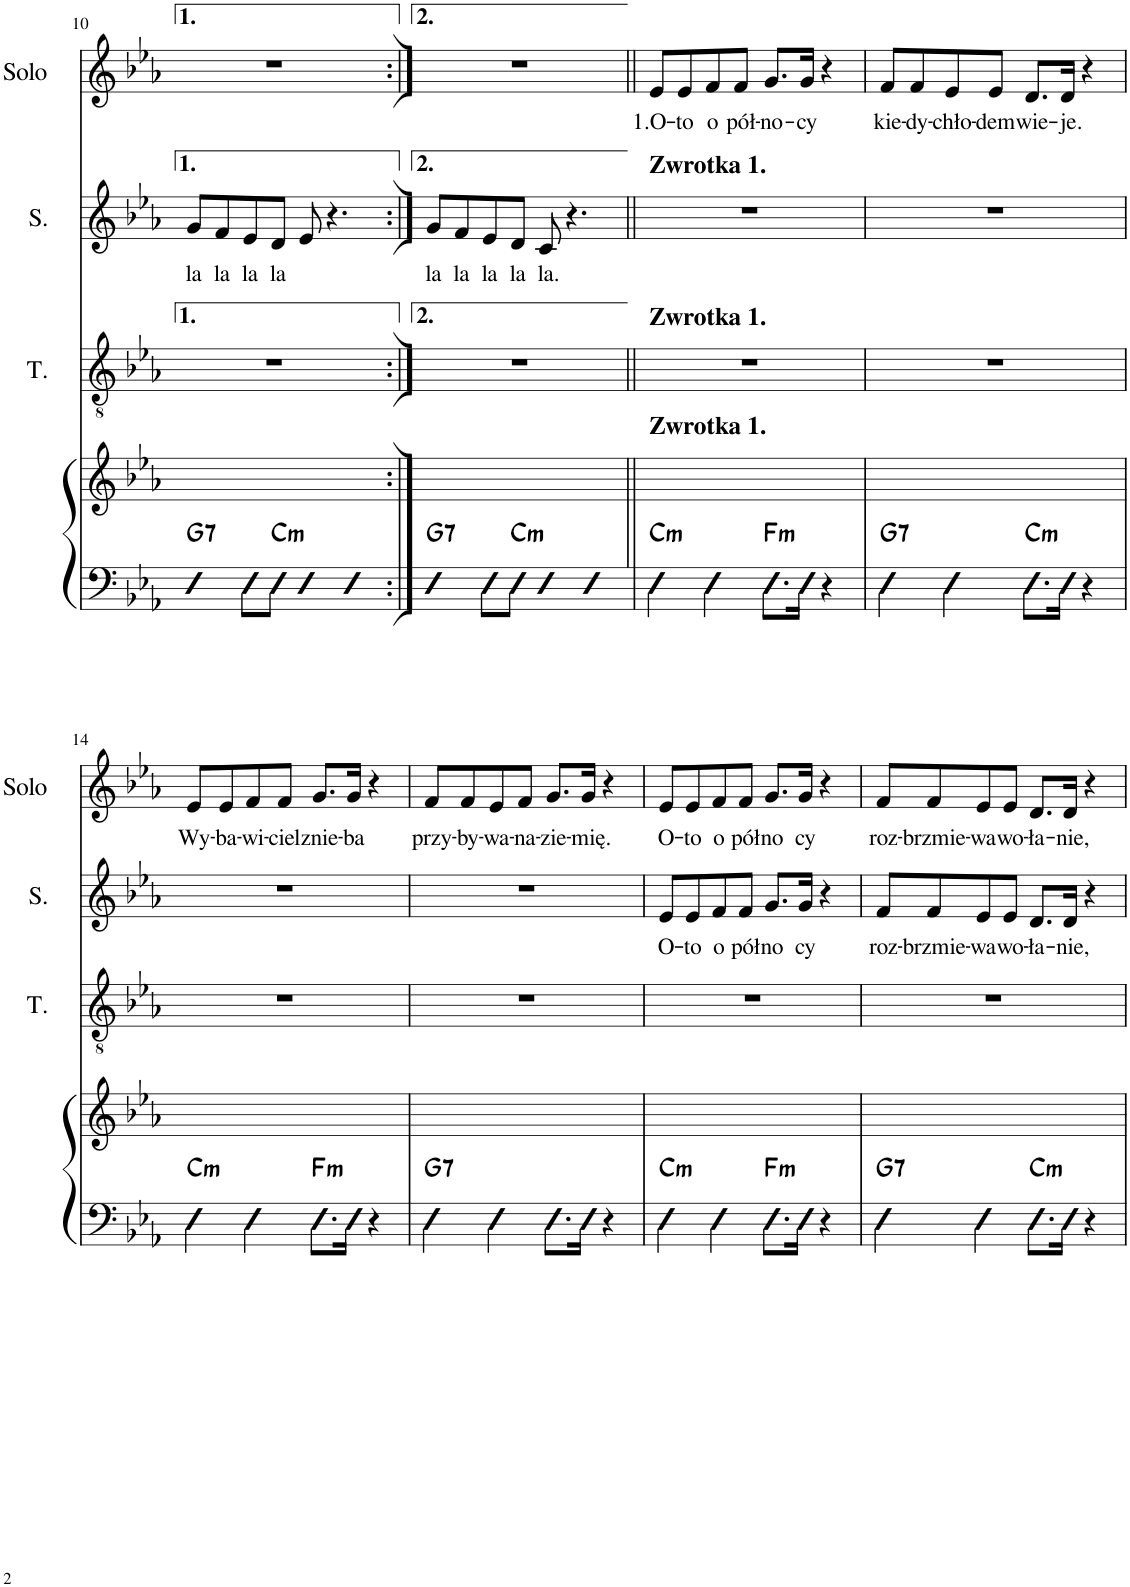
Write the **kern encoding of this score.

**kern	**kern	**harte	**kern	**kern	**text	**kern	**text
*part4	*part4	*part4	*part3	*part2	*part2	*part1	*part1
*staff5	*staff4	*	*staff3	*staff2	*staff2	*staff1	*staff1
*I"Piano	*	*	*I"Tenor	*I"Sopran	*	*I"Solo	*
*I'Pno	*	*	*I'T.	*I'S.	*	*I'Solo	*
!!LO:PB:g=z
*clefF4	*clefG2	*	*clefGv2	*clefG2	*	*clefG2	*
*k[b-e-a-]	*k[b-e-a-]	*	*k[b-e-a-]	*k[b-e-a-]	*	*k[b-e-a-]	*
*M4/4	*M4/4	*	*M4/4	*M4/4	*	*M4/4	*
=10	=10	=10	=10	=10	=10	=10	=10
!	!	!LO:H:kt=7	!	!	!LO:LY:b	!	!
*	*^	*	*	*	*	*	*
4E-	1ryy	4.ryy	G:7	1r	8g/L	la	1r	.
!	!	!	!	!	!	!LO:LY:b	!	!
.	.	.	.	.	8f/	la	.	.
!	!	!	!	!	!	!LO:LY:b	!	!
8E-\L	.	.	.	.	8e-/	la	.	.
!	!	!	!LO:H:kt=m	!	!	!LO:LY:b	!	!
8E-\J	.	2ryy	C:min	.	8d/J	la	.	.
4E-	.	.	.	.	8e-/	.	.	.
.	.	.	.	.	4.r	.	.	.
4E-	.	.	.	.	.	.	.	.
.	.	8ryy	.	.	.	.	.	.
=11:|!	=11:|!	=11:|!	=11:|!	=11:|!	=11:|!	=11:|!	=11:|!	=11:|!
!	!	!	!LO:H:kt=7	!	!	!LO:LY:b	!	!
4E-	1ryy	4.ryy	G:7	1r	8g/L	la	1r	.
!	!	!	!	!	!	!LO:LY:b	!	!
.	.	.	.	.	8f/	la	.	.
!	!	!	!	!	!	!LO:LY:b	!	!
8E-\L	.	.	.	.	8e-/	la	.	.
!	!	!	!LO:H:kt=m	!	!	!LO:LY:b	!	!
8E-\J	.	2ryy	C:min	.	8d/J	la	.	.
!	!	!	!	!	!	!LO:LY:b	!	!
4E-	.	.	.	.	8c/	la.	.	.
.	.	.	.	.	4.r	.	.	.
4E-	.	.	.	.	.	.	.	.
.	.	8ryy	.	.	.	.	.	.
=12||	=12||	=12||	=12||	=12||	=12||	=12||	=12||	=12||
!	!	!	!	!	!LO:TX:a:B:t=Zwrotka 1.	!	!	!
!	!	!	!	!LO:TX:a:B:t=Zwrotka 1.	!	!	!	!
!	!LO:TX:a:B:t=Zwrotka 1.	!	!	!	!	!	!	!
!	!	!	!LO:H:kt=m	!	!	!	!	!LO:LY:b
4E-\	1ryy	2ryy	C:min	1r	1r	.	8e-/L	1.O-
!	!	!	!	!	!	!	!	!LO:LY:b
.	.	.	.	.	.	.	8e-/	-to
!	!	!	!	!	!	!	!	!LO:LY:b
4E-\	.	.	.	.	.	.	8f/	o
!	!	!	!	!	!	!	!	!LO:LY:b
.	.	.	.	.	.	.	8f/J	pół-
!	!	!	!LO:H:kt=m	!	!	!	!	!LO:LY:b
8.E-\L	.	2ryy	F:min	.	.	.	8.g/L	-no-
!	!	!	!	!	!	!	!	!LO:LY:b
16E-\Jk	.	.	.	.	.	.	16g/Jk	-cy
4r	.	.	.	.	.	.	4r	.
=13	=13	=13	=13	=13	=13	=13	=13	=13
!	!	!	!LO:H:kt=7	!	!	!	!	!LO:LY:b
4E-\	1ryy	2ryy	G:7	1r	1r	.	8f/L	kie-
!	!	!	!	!	!	!	!	!LO:LY:b
.	.	.	.	.	.	.	8f/	-dy-
!	!	!	!	!	!	!	!	!LO:LY:b
4E-\	.	.	.	.	.	.	8e-/	-chło-
!	!	!	!	!	!	!	!	!LO:LY:b
.	.	.	.	.	.	.	8e-/J	-dem
!	!	!	!LO:H:kt=m	!	!	!	!	!LO:LY:b
8.E-\L	.	2ryy	C:min	.	.	.	8.d/L	wie-
!	!	!	!	!	!	!	!	!LO:LY:b
16E-\Jk	.	.	.	.	.	.	16d/Jk	-je.
4r	.	.	.	.	.	.	4r	.
!!LO:LB:g=z
=14	=14	=14	=14	=14	=14	=14	=14	=14
!	!	!	!LO:H:kt=m	!	!	!	!	!LO:LY:b
4E-\	1ryy	2ryy	C:min	1r	1r	.	8e-/L	Wy-
!	!	!	!	!	!	!	!	!LO:LY:b
.	.	.	.	.	.	.	8e-/	-ba-
!	!	!	!	!	!	!	!	!LO:LY:b
4E-\	.	.	.	.	.	.	8f/	-wi-
!	!	!	!	!	!	!	!	!LO:LY:b
.	.	.	.	.	.	.	8f/J	-ciel
!	!	!	!LO:H:kt=m	!	!	!	!	!LO:LY:b
8.E-\L	.	2ryy	F:min	.	.	.	8.g/L	znie-
!	!	!	!	!	!	!	!	!LO:LY:b
16E-\Jk	.	.	.	.	.	.	16g/Jk	-ba
4r	.	.	.	.	.	.	4r	.
=15	=15	=15	=15	=15	=15	=15	=15	=15
!	!	!	!LO:H:kt=7	!	!	!	!	!LO:LY:b
*	*v	*v	*	*	*	*	*	*
4E-\	1ryy	G:7	1r	1r	.	8f/L	przy-
!	!	!	!	!	!	!	!LO:LY:b
.	.	.	.	.	.	8f/	-by-
!	!	!	!	!	!	!	!LO:LY:b
4E-\	.	.	.	.	.	8e-/	-wa-
!	!	!	!	!	!	!	!LO:LY:b
.	.	.	.	.	.	8f/J	-na-
!	!	!	!	!	!	!	!LO:LY:b
8.E-\L	.	.	.	.	.	8.g/L	-zie-
!	!	!	!	!	!	!	!LO:LY:b
16E-\Jk	.	.	.	.	.	16g/Jk	-mię.
4r	.	.	.	.	.	4r	.
=16	=16	=16	=16	=16	=16	=16	=16
!	!	!LO:H:kt=m	!	!	!LO:LY:b	!	!LO:LY:b
*	*^	*	*	*	*	*	*
4E-\	1ryy	2ryy	C:min	1r	8e-/L	O-	8e-/L	O-
!	!	!	!	!	!	!LO:LY:b	!	!LO:LY:b
.	.	.	.	.	8e-/	-to	8e-/	-to
!	!	!	!	!	!	!LO:LY:b	!	!LO:LY:b
4E-\	.	.	.	.	8f/	o	8f/	o
!	!	!	!	!	!	!LO:LY:b	!	!LO:LY:b
.	.	.	.	.	8f/J	pół	8f/J	pół
!	!	!	!LO:H:kt=m	!	!	!LO:LY:b	!	!LO:LY:b
8.E-\L	.	2ryy	F:min	.	8.g/L	no	8.g/L	no
!	!	!	!	!	!	!LO:LY:b	!	!LO:LY:b
16E-\Jk	.	.	.	.	16g/Jk	cy	16g/Jk	cy
4r	.	.	.	.	4r	.	4r	.
=17	=17	=17	=17	=17	=17	=17	=17	=17
!	!	!	!LO:H:kt=7	!	!	!LO:LY:b	!	!LO:LY:b
4E-\	1ryy	2ryy	G:7	1r	8f/L	roz-	8f/L	roz-
!	!	!	!	!	!	!LO:LY:b	!	!LO:LY:b
.	.	.	.	.	8f/	-brzmie-	8f/	-brzmie-
!	!	!	!	!	!	!LO:LY:b	!	!LO:LY:b
4E-\	.	.	.	.	8e-/	-wa	8e-/	-wa
!	!	!	!	!	!	!LO:LY:b	!	!LO:LY:b
.	.	.	.	.	8e-/J	wo-	8e-/J	wo-
!	!	!	!LO:H:kt=m	!	!	!LO:LY:b	!	!LO:LY:b
8.E-\L	.	2ryy	C:min	.	8.d/L	-ła-	8.d/L	-ła-
!	!	!	!	!	!	!LO:LY:b	!	!LO:LY:b
16E-\Jk	.	.	.	.	16d/Jk	-nie,	16d/Jk	-nie,
4r	.	.	.	.	4r	.	4r	.
*	*v	*v	*	*	*	*	*	*
=	=	=	=	=	=	=	=
*-	*-	*-	*-	*-	*-	*-	*-
